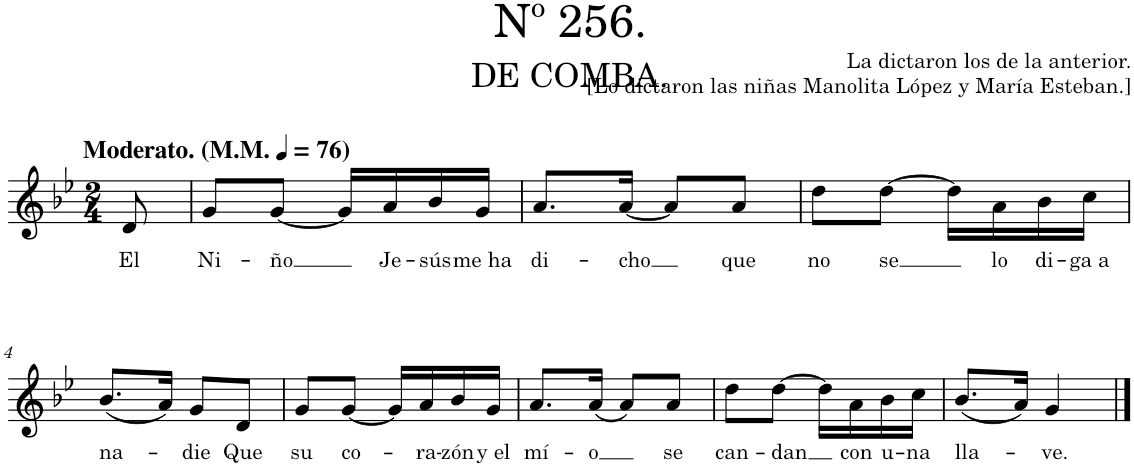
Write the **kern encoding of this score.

**kern	**text
*part1	*part1
*staff1	*staff1
*I"Piano	*
*I'Pno.	*
*clefG2	*
*k[b-e-]	*
*M2/4	*
*MM76	*
=	=
!LO:TX:a:B:t=Moderato. (M.M.	!
!LO:TX:a:B:t=)	!
!	!LO:LY:b
8d/	El
=1	=1
!	!LO:LY:b
8g/L	Ni-
!	!LO:LY:b
[8g/J	-ño
16g/LL]	.
!	!LO:LY:b
16a/	Je-
!	!LO:LY:b
16b-/	-sús
!	!LO:LY:b
16g/JJ	me ha
=2	=2
!	!LO:LY:b
8.a/L	di-
!	!LO:LY:b
[16a/Jk	-cho
8a/L]	.
!	!LO:LY:b
8a/J	que
=3	=3
!	!LO:LY:b
8dd\L	no
!	!LO:LY:b
[8dd\J	se
16dd\LL]	.
!	!LO:LY:b
16a\	lo
!	!LO:LY:b
16b-\	di-
!	!LO:LY:b
16cc\JJ	-ga a
!!LO:LB:g=z
=4	=4
!	!LO:LY:b
(8.b-/L	na-
16a/Jk)	.
!	!LO:LY:b
8g/L	-die
!	!LO:LY:b
8d/J	Que
=5	=5
!	!LO:LY:b
8g/L	su
!	!LO:LY:b
[8g/J	co-
16g/LL]	.
!	!LO:LY:b
16a/	-ra-
!	!LO:LY:b
16b-/	-zón
!	!LO:LY:b
16g/JJ	y el
=6	=6
!	!LO:LY:b
8.a/L	mí-
!	!LO:LY:b
(16a/Jk	-o
8a/L)	.
!	!LO:LY:b
8a/J	se
=7	=7
!	!LO:LY:b
8dd\L	can-
!	!LO:LY:b
[8dd\J	-dan
16dd\LL]	.
!	!LO:LY:b
16a\	con
!	!LO:LY:b
16b-\	u-
!	!LO:LY:b
16cc\JJ	-na
=8	=8
!	!LO:LY:b
(8.b-/L	lla-
16a/Jk)	.
!	!LO:LY:b
4g/	-ve.
==	==
*-	*-
